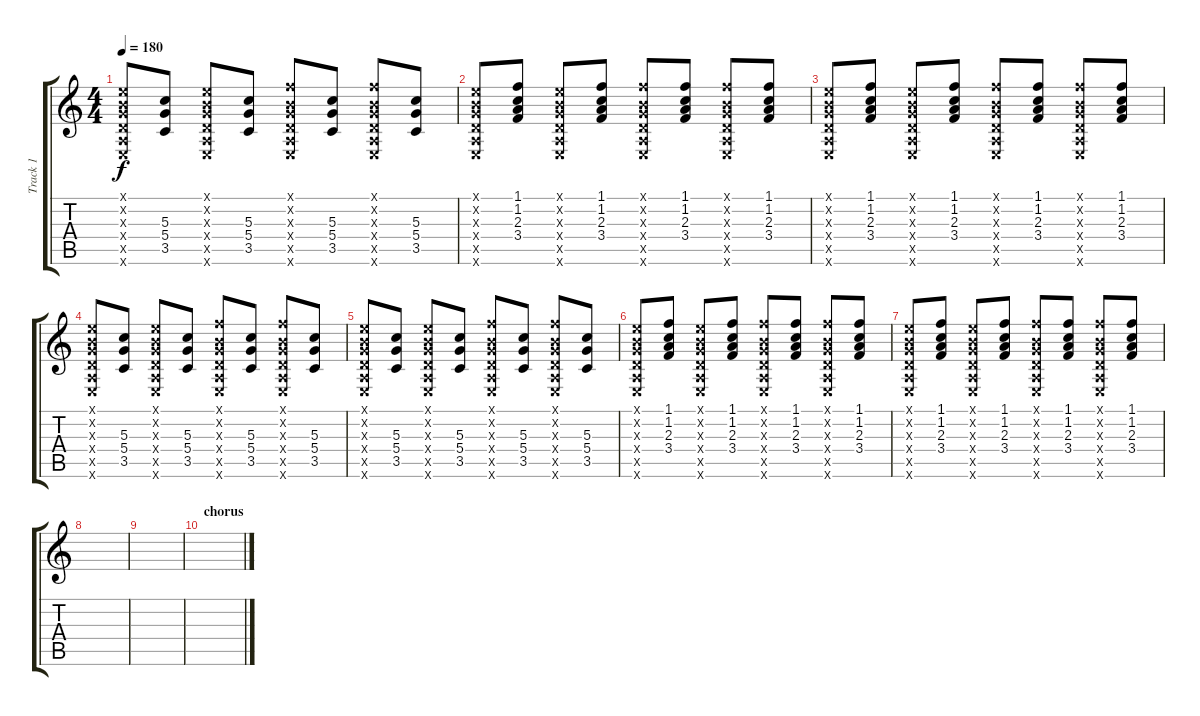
\track ("Track 1" "Track 1") {instrument electricguitarclean}
\staff {score tabs}
\tuning (E4 B3 G3 D3 A2 E2) {hide}
\ts (4 4)
\tempo 180
\clef g2
\ks c
(0.1{x} 0.2{x} 0.3{x} 0.4{x} 0.5{x} 0.6{x}).8{dy f} (5.3 5.4 3.5).8 (0.1{x} 0.2{x} 0.3{x} 0.4{x} 0.5{x} 0.6{x}).8 (5.3 5.4 3.5).8 (1.1{x} 0.2{x} 0.3{x} 0.4{x} 0.5{x} 0.6{x}).8 (5.3 5.4 3.5).8 (1.1{x} 0.2{x} 0.3{x} 0.4{x} 0.5{x} 0.6{x}).8 (5.3 5.4 3.5).8 |
(0.1{x} 0.2{x} 0.3{x} 0.4{x} 0.5{x} 0.6{x}).8 (1.1 1.2 2.3 3.4).8 (0.1{x} 0.2{x} 0.3{x} 0.4{x} 0.5{x} 0.6{x}).8 (1.1 1.2 2.3 3.4).8 (1.1{x} 0.2{x} 0.3{x} 0.4{x} 0.5{x} 0.6{x}).8 (1.1 1.2 2.3 3.4).8 (1.1{x} 0.2{x} 0.3{x} 0.4{x} 0.5{x} 0.6{x}).8 (1.1 1.2 2.3 3.4).8 |
(0.1{x} 0.2{x} 0.3{x} 0.4{x} 0.5{x} 0.6{x}).8 (1.1 1.2 2.3 3.4).8 (0.1{x} 0.2{x} 0.3{x} 0.4{x} 0.5{x} 0.6{x}).8 (1.1 1.2 2.3 3.4).8 (1.1{x} 0.2{x} 0.3{x} 0.4{x} 0.5{x} 0.6{x}).8 (1.1 1.2 2.3 3.4).8 (1.1{x} 0.2{x} 0.3{x} 0.4{x} 0.5{x} 0.6{x}).8 (1.1 1.2 2.3 3.4).8 |
(0.1{x} 0.2{x} 0.3{x} 0.4{x} 0.5{x} 0.6{x}).8 (5.3 5.4 3.5).8 (0.1{x} 0.2{x} 0.3{x} 0.4{x} 0.5{x} 0.6{x}).8 (5.3 5.4 3.5).8 (1.1{x} 0.2{x} 0.3{x} 0.4{x} 0.5{x} 0.6{x}).8 (5.3 5.4 3.5).8 (1.1{x} 0.2{x} 0.3{x} 0.4{x} 0.5{x} 0.6{x}).8 (5.3 5.4 3.5).8 |
(0.1{x} 0.2{x} 0.3{x} 0.4{x} 0.5{x} 0.6{x}).8 (5.3 5.4 3.5).8 (0.1{x} 0.2{x} 0.3{x} 0.4{x} 0.5{x} 0.6{x}).8 (5.3 5.4 3.5).8 (1.1{x} 0.2{x} 0.3{x} 0.4{x} 0.5{x} 0.6{x}).8 (5.3 5.4 3.5).8 (1.1{x} 0.2{x} 0.3{x} 0.4{x} 0.5{x} 0.6{x}).8 (5.3 5.4 3.5).8 |
(0.1{x} 0.2{x} 0.3{x} 0.4{x} 0.5{x} 0.6{x}).8 (1.1 1.2 2.3 3.4).8 (0.1{x} 0.2{x} 0.3{x} 0.4{x} 0.5{x} 0.6{x}).8 (1.1 1.2 2.3 3.4).8 (1.1{x} 0.2{x} 0.3{x} 0.4{x} 0.5{x} 0.6{x}).8 (1.1 1.2 2.3 3.4).8 (1.1{x} 0.2{x} 0.3{x} 0.4{x} 0.5{x} 0.6{x}).8 (1.1 1.2 2.3 3.4).8 |
(0.1{x} 0.2{x} 0.3{x} 0.4{x} 0.5{x} 0.6{x}).8 (1.1 1.2 2.3 3.4).8 (0.1{x} 0.2{x} 0.3{x} 0.4{x} 0.5{x} 0.6{x}).8 (1.1 1.2 2.3 3.4).8 (1.1{x} 0.2{x} 0.3{x} 0.4{x} 0.5{x} 0.6{x}).8 (1.1 1.2 2.3 3.4).8 (1.1{x} 0.2{x} 0.3{x} 0.4{x} 0.5{x} 0.6{x}).8 (1.1 1.2 2.3 3.4).8 |
|
|
\section ("" "chorus")
